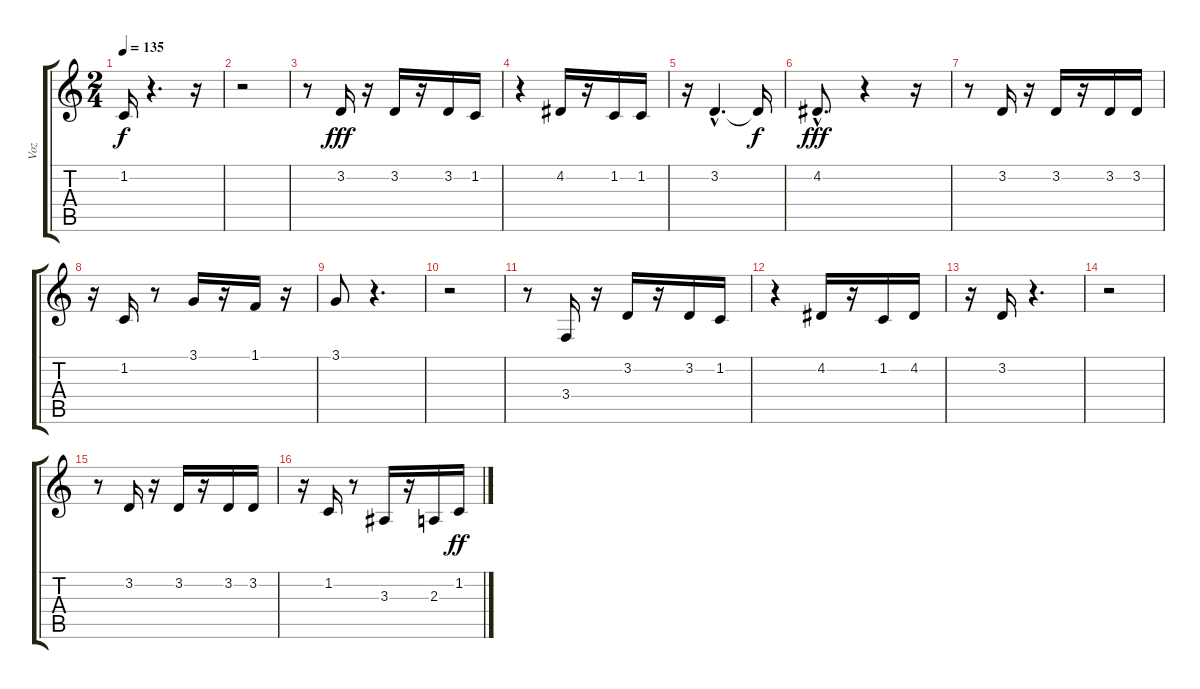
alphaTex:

\track ("Voz" "Voz") {instrument clarinet}
\staff {score tabs}
\tuning (E4 B3 G3 D3 A2 E2) {hide}
\ts (2 4)
\tempo 135
\clef g2
\ks c
1.2{t}.16{dy f} r.4{d} r.16 |
r.2 |
r.8 3.2.16{dy fff} r.16 3.2.16 r.16 3.2.16 1.2.16 |
r.4 4.2.16 r.16 1.2.16 1.2.16 |
r.16 3.2{hac}.4{d} 3.2{t}.16{dy f} |
4.2{hac}.8{d dy fff} r.4 r.16 |
r.8 3.2.16 r.16 3.2.16 r.16 3.2.16 3.2.16 |
r.16 1.2.16 r.8 3.1.16 r.16 1.1.16 r.16 |
3.1.8 r.4{d} |
r.2 |
r.8 3.4.16 r.16 3.2.16 r.16 3.2.16 1.2.16 |
r.4 4.2.16 r.16 1.2.16 4.2.16 |
r.16 3.2.16 r.4{d} |
r.2 |
r.8 3.2.16 r.16 3.2.16 r.16 3.2.16 3.2.16 |
r.16 1.2.16 r.8 3.3.16 r.16 2.3.16 1.2.16{dy ff}
